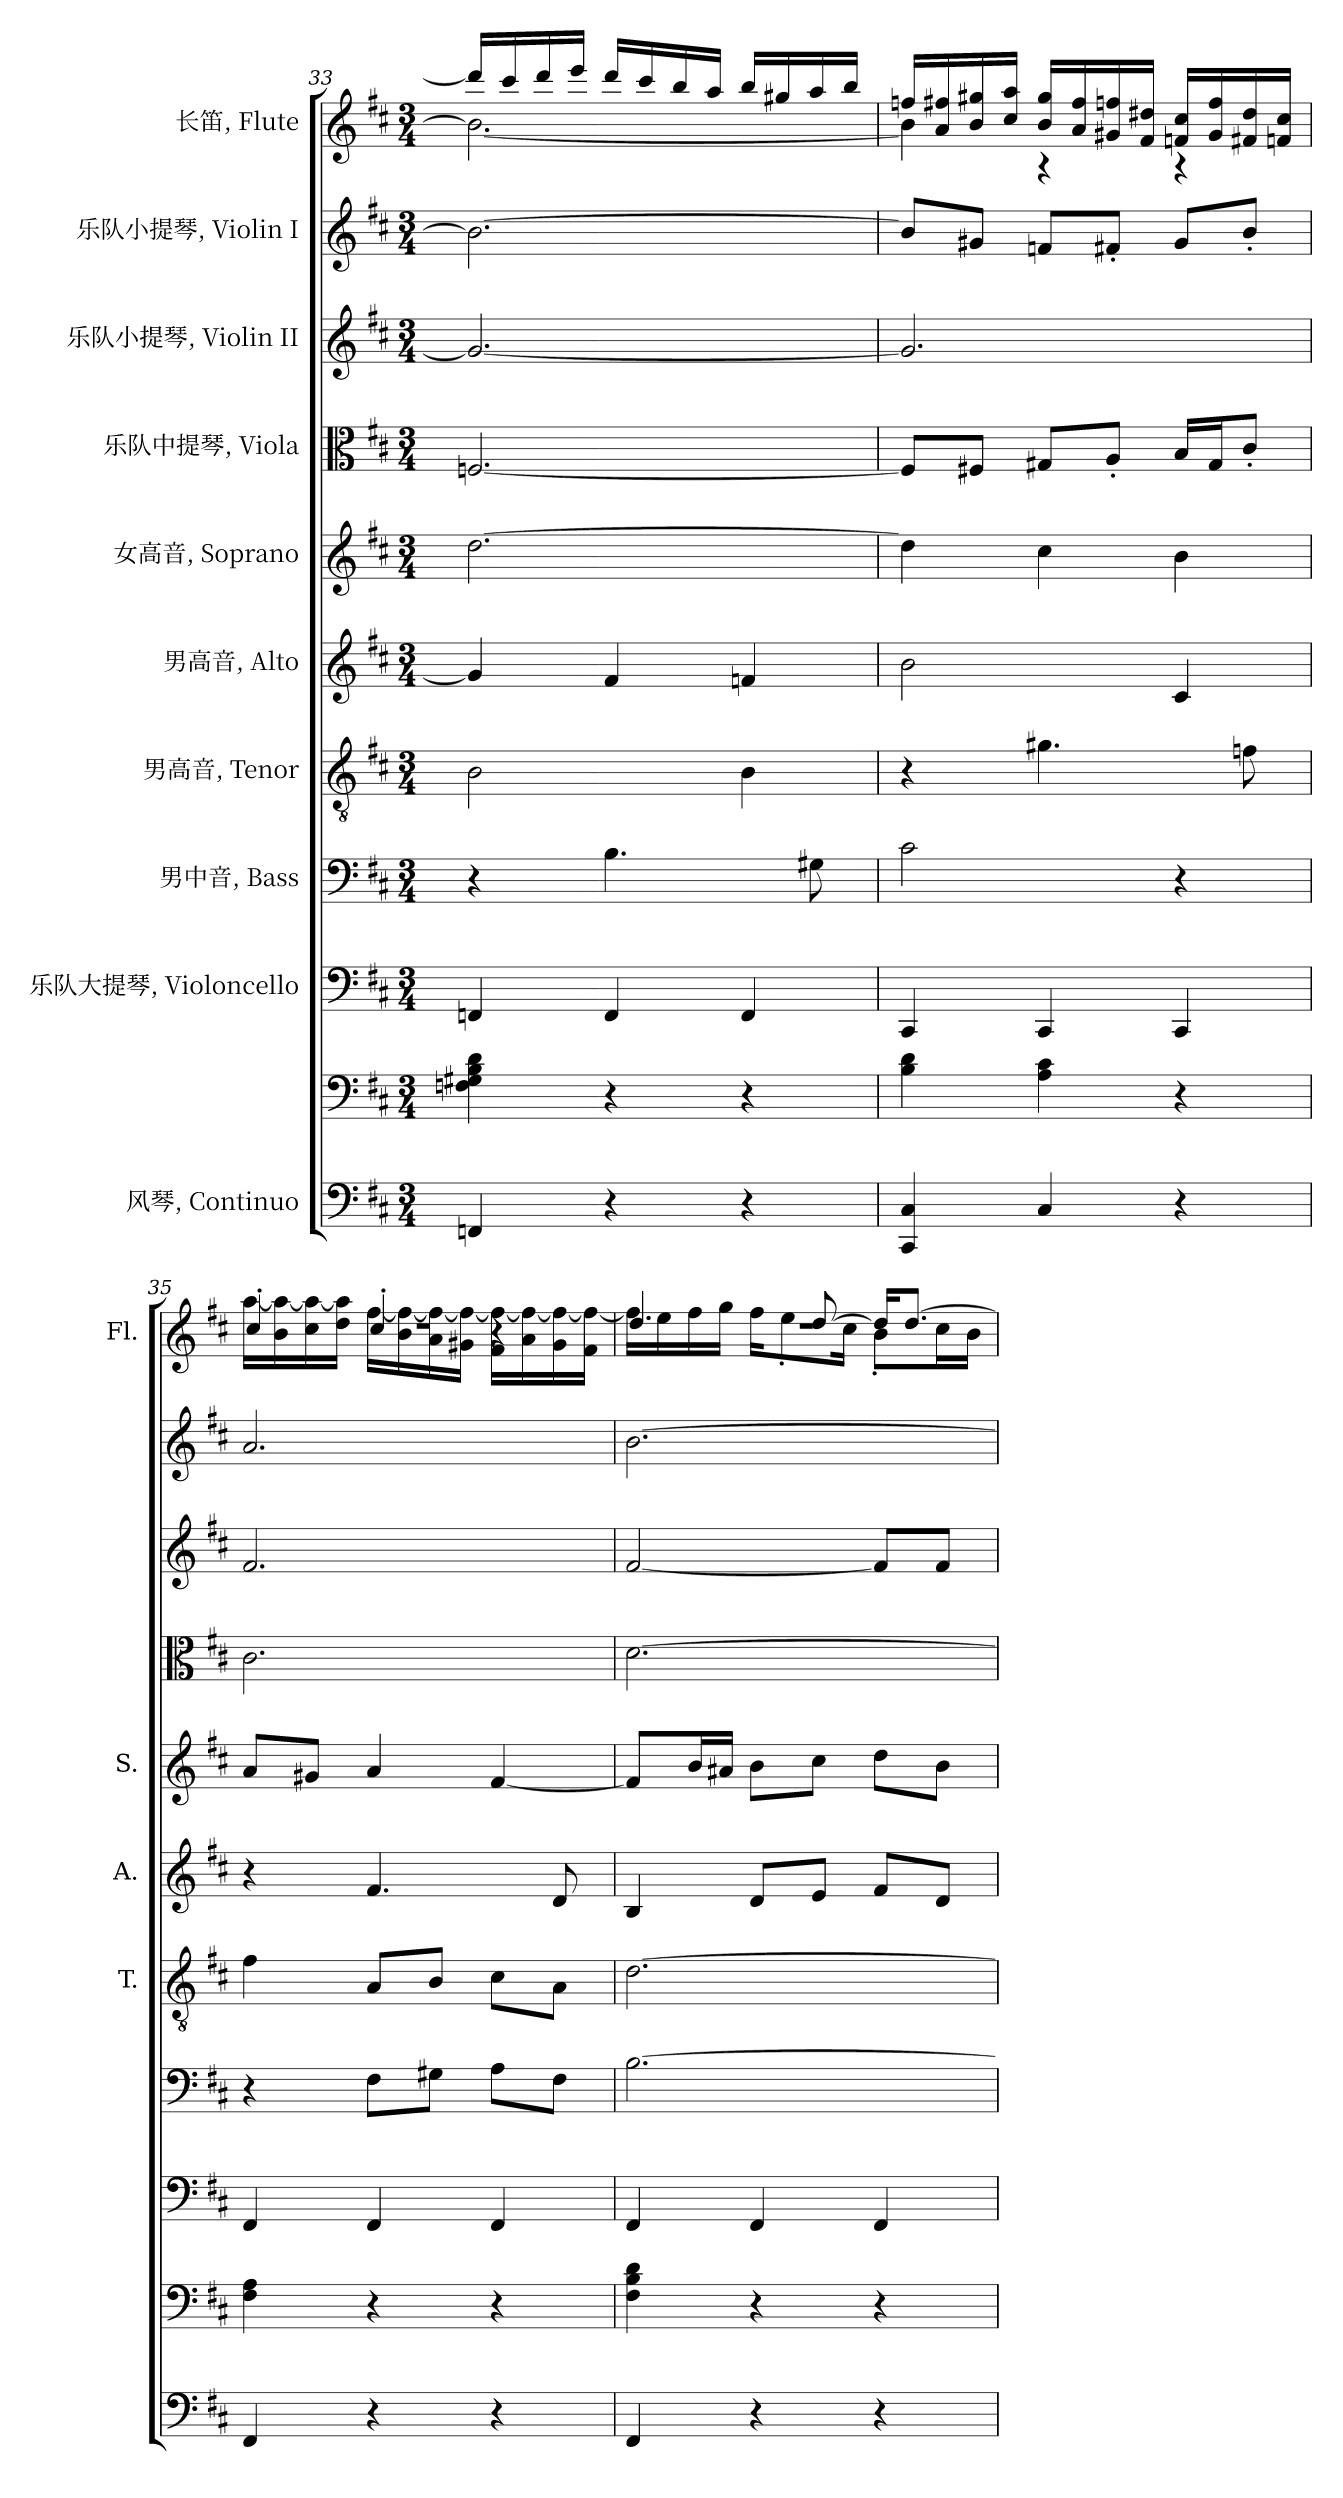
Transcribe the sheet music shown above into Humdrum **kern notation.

**kern	**kern	**kern	**kern	**kern	**kern	**kern	**kern	**kern	**kern	**kern
*part10	*part10	*part9	*part8	*part7	*part6	*part5	*part4	*part3	*part2	*part1
*staff11	*staff10	*staff9	*staff8	*staff7	*staff6	*staff5	*staff4	*staff3	*staff2	*staff1
*I"风琴, Continuo	*	*I"乐队大提琴, Violoncello	*I"男中音, Bass	*I"男高音, Tenor	*I"男高音, Alto	*I"女高音, Soprano	*I"乐队中提琴, Viola	*I"乐队小提琴, Violin II	*I"乐队小提琴, Violin I	*I"长笛, Flute
*	*	*	*	*I'T.	*I'A.	*I'S.	*	*	*	*I'Fl.
!!LO:PB:g=z
*clefF4	*clefF4	*clefF4	*clefF4	*clefGv2	*clefG2	*clefG2	*clefC3	*clefG2	*clefG2	*clefG2
*k[f#c#]	*k[f#c#]	*k[f#c#]	*k[f#c#]	*k[f#c#]	*k[f#c#]	*k[f#c#]	*k[f#c#]	*k[f#c#]	*k[f#c#]	*k[f#c#]
*M3/4	*M3/4	*M3/4	*M3/4	*M3/4	*M3/4	*M3/4	*M3/4	*M3/4	*M3/4	*M3/4
=33	=33	=33	=33	=33	=33	=33	=33	=33	=33	=33
*	*	*	*	*	*	*	*	*	*	*^
4FFn/	4Fn\ 4G#X\ 4B\ 4d\	4FFn/	4r	2B\	4g#/]	[2.dd\	[2.Fn/	2.g#/_	2.b\_	16ddd/LL]	2.b\_
.	.	.	.	.	.	.	.	.	.	16ccc#/	.
.	.	.	.	.	.	.	.	.	.	16ddd/	.
.	.	.	.	.	.	.	.	.	.	16eee/JJ	.
4r	4r	4FF/	4.B\	.	4f#/	.	.	.	.	16ddd/LL	.
.	.	.	.	.	.	.	.	.	.	16ccc#/	.
.	.	.	.	.	.	.	.	.	.	16bb/	.
.	.	.	.	.	.	.	.	.	.	16aa/JJ	.
4r	4r	4FF/	.	4B\	4fn/	.	.	.	.	16bb/LL	.
.	.	.	.	.	.	.	.	.	.	16gg#X/	.
.	.	.	8G#X\	.	.	.	.	.	.	16aa/	.
.	.	.	.	.	.	.	.	.	.	16bb/JJ	.
=34	=34	=34	=34	=34	=34	=34	=34	=34	=34	=34	=34
4CC#/ 4C#/	4B\ 4d\	4CC#/	2c#\	4r	2b\	4dd\]	8F/L]	2.g#/]	8b/L]	16ffn/LL	4b\]
.	.	.	.	.	.	.	.	.	.	16a/ 16ff#X/	.
.	.	.	.	.	.	.	8F#X/J	.	8g#X/J	16b/ 16gg#X/	.
.	.	.	.	.	.	.	.	.	.	16cc#/ 16aa/JJ	.
4C#/	4A\ 4c#\	4CC#/	.	4.g#X\	.	4cc#\	8G#X/L	.	8fn/L	16b/ 16gg#/LL	4r
.	.	.	.	.	.	.	.	.	.	16a/ 16ff#/	.
.	.	.	.	.	.	.	8A'/J	.	8f#X'/J	16g#X/ 16ffn/	.
.	.	.	.	.	.	.	.	.	.	16f#/ 16dd#X/JJ	.
4r	4r	4CC#/	4r	.	4c#/	4b\	16B/LL	.	8g#/L	16fn/ 16cc#/LL	4r
.	.	.	.	.	.	.	16G#/J	.	.	16g#/ 16ff/	.
.	.	.	.	8fn\	.	.	8c#'/J	.	8b'/J	16f#X/ 16dd#/	.
.	.	.	.	.	.	.	.	.	.	16fn/ 16cc#/JJ	.
!!LO:PB:g=z
=35	=35	=35	=35	=35	=35	=35	=35	=35	=35	=35	=35
*	*	*	*	*	*	*	*	*	*	*	*^
4FF#/	4F#\ 4A\	4FF#/	4r	4f#\	4r	8a/L	2.c#\	2.f#/	2.a/	2.r	[16aa\LL	4cc#'/
.	.	.	.	.	.	.	.	.	.	.	16b\ 16aa\_	.
.	.	.	.	.	.	8g#X/J	.	.	.	.	16cc#\ 16aa\_	.
.	.	.	.	.	.	.	.	.	.	.	16dd\ 16aa\]JJ	.
4r	4r	4FF#/	8F#\L	8A/L	4.f#/	4a/	.	.	.	.	[16ff#\LL	4cc#'/
.	.	.	.	.	.	.	.	.	.	.	16b\ 16ff#\_	.
.	.	.	8G#X\J	8B/J	.	.	.	.	.	.	16a\ 16ff#\_	.
.	.	.	.	.	.	.	.	.	.	.	16g#X\ 16ff#\_JJ	.
4r	4r	4FF#/	8A\L	8c#\L	.	[4f#/	.	.	.	.	16f#\ 16ff#\_LL	4r
.	.	.	.	.	.	.	.	.	.	.	16a\ 16ff#\_	.
.	.	.	8F#\J	8A\J	8d/	.	.	.	.	.	16g#\ 16ff#\_	.
.	.	.	.	.	.	.	.	.	.	.	16f#\ 16ff#\_JJ	.
=36	=36	=36	=36	=36	=36	=36	=36	=36	=36	=36	=36	=36
4FF#/	4F#\ 4B\ 4d\	4FF#/	[2.B\	[2.d\	4B/	8f#/L]	[2.d\	[2f#/	[2.b\	2.r	16ff#\LL]	4.dd/
.	.	.	.	.	.	.	.	.	.	.	16ee\	.
.	.	.	.	.	.	16b/L	.	.	.	.	16ff#\	.
.	.	.	.	.	.	16a#X/JJ	.	.	.	.	16gg\JJ	.
4r	4r	4FF#/	.	.	8d/L	8b\L	.	.	.	.	16ff#\KL	.
.	.	.	.	.	.	.	.	.	.	.	8ee'\	.
.	.	.	.	.	8e/J	8cc#\J	.	.	.	.	.	[8dd/
.	.	.	.	.	.	.	.	.	.	.	16cc#\Jk	.
4r	4r	4FF#/	.	.	8f#/L	8dd\L	.	8f#/L]	.	.	8b'\L	16dd/KL]
.	.	.	.	.	.	.	.	.	.	.	.	[8.dd/J
.	.	.	.	.	8d/J	8b\J	.	8f#/J	.	.	16cc#\L	.
.	.	.	.	.	.	.	.	.	.	.	16b\JJ	.
*	*	*	*	*	*	*	*	*	*	*v	*v	*v
=	=	=	=	=	=	=	=	=	=	=
*-	*-	*-	*-	*-	*-	*-	*-	*-	*-	*-
